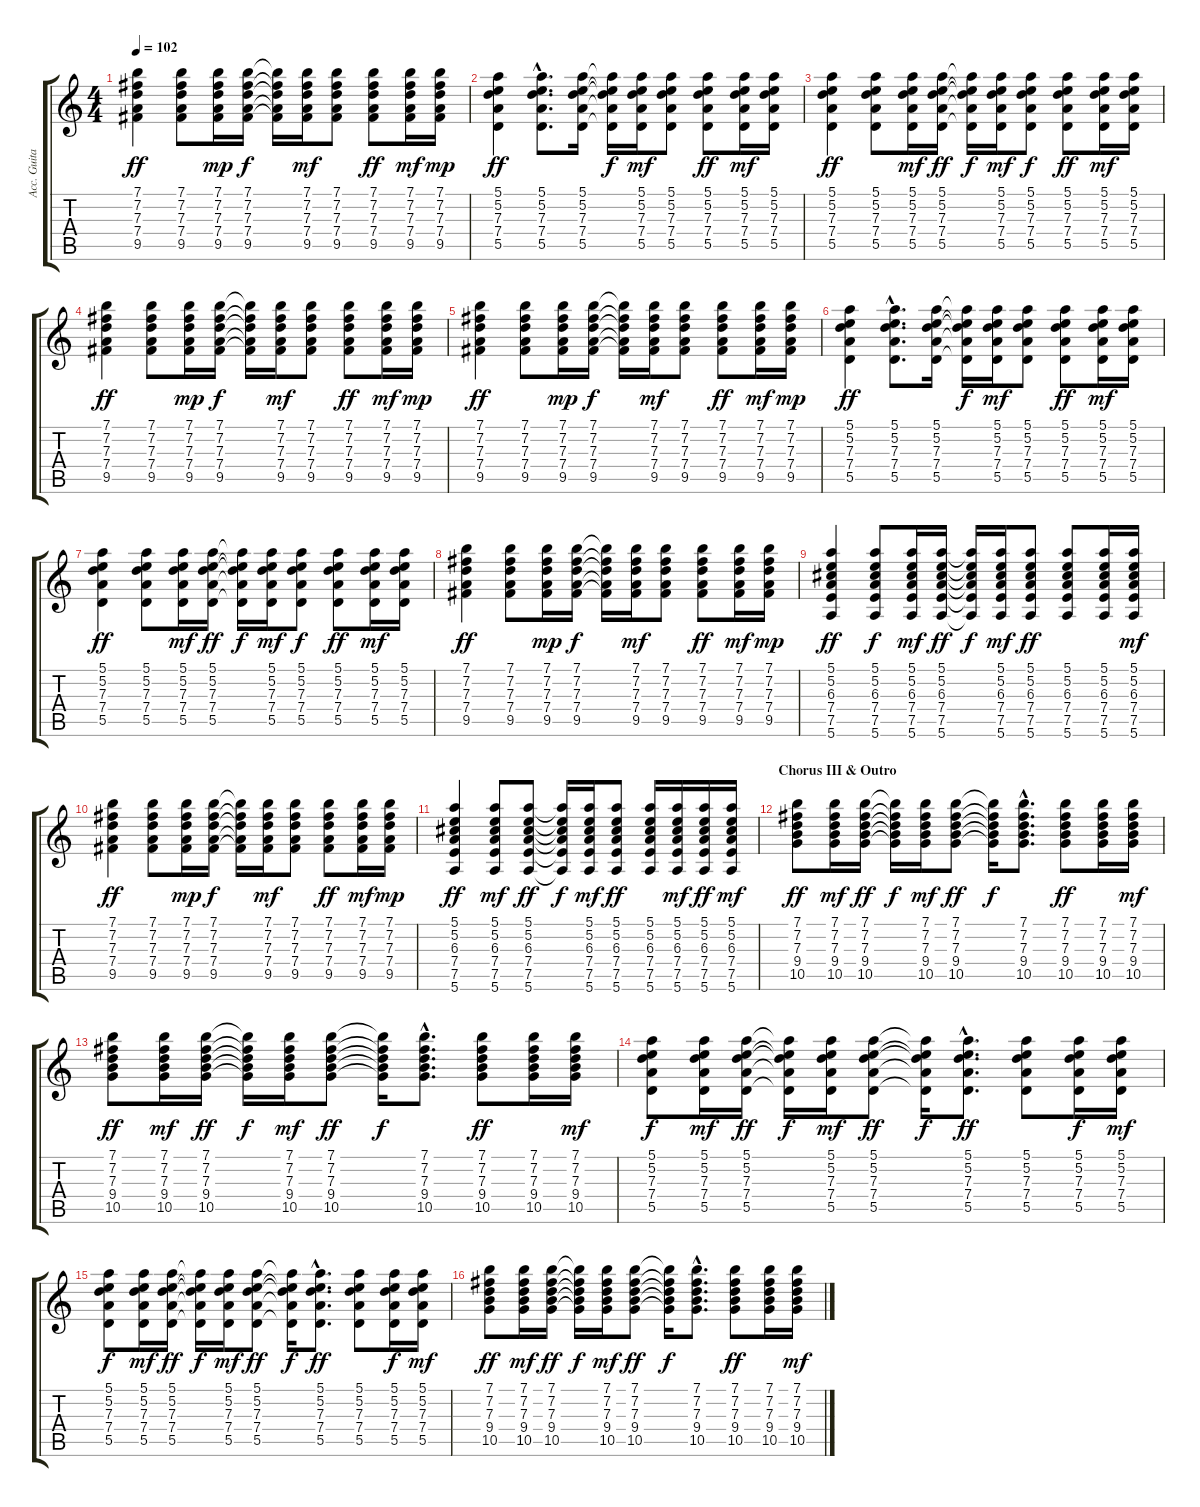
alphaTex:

\track ("Acc. Guitar 1" "Acc. Guita") {instrument acousticguitarsteel}
\staff {score tabs}
\tuning (E4 B3 G3 D3 A2 E2) {hide}
\ts (4 4)
\tempo 102
\clef g2
\ks c
(7.1 7.2 7.3 7.4 9.5).4{dy ff} (7.1 7.2 7.3 7.4 9.5).8 (7.1 7.2 7.3 7.4 9.5).16{dy mp} (7.1 7.2 7.3 7.4 9.5).16{dy f} (7.1{t} 7.2{t} 7.3{t} 7.4{t} 9.5{t}).16 (7.1 7.2 7.3 7.4 9.5).16{dy mf} (7.1 7.2 7.3 7.4 9.5).8 (7.1 7.2 7.3 7.4 9.5).8{dy ff} (7.1 7.2 7.3 7.4 9.5).16{dy mf} (7.1 7.2 7.3 7.4 9.5).16{dy mp} |
(5.1 5.2 7.3 7.4 5.5).4{dy ff} (5.1{hac} 5.2{hac} 7.3{hac} 7.4{hac} 5.5{hac}).8{d} (5.1 5.2 7.3 7.4 5.5).16 (5.1{t} 5.2{t} 7.3{t} 7.4{t} 5.5{t}).16{dy f} (5.1 5.2 7.3 7.4 5.5).16{dy mf} (5.1 5.2 7.3 7.4 5.5).8 (5.1 5.2 7.3 7.4 5.5).8{dy ff} (5.1 5.2 7.3 7.4 5.5).16{dy mf} (5.1 5.2 7.3 7.4 5.5).16 |
(5.1 5.2 7.3 7.4 5.5).4{dy ff} (5.1 5.2 7.3 7.4 5.5).8 (5.1 5.2 7.3 7.4 5.5).16{dy mf} (5.1 5.2 7.3 7.4 5.5).16{dy ff} (5.1{t} 5.2{t} 7.3{t} 7.4{t} 5.5{t}).16{dy f} (5.1 5.2 7.3 7.4 5.5).16{dy mf} (5.1 5.2 7.3 7.4 5.5).8{dy f} (5.1 5.2 7.3 7.4 5.5).8{dy ff} (5.1 5.2 7.3 7.4 5.5).16{dy mf} (5.1 5.2 7.3 7.4 5.5).16 |
(7.1 7.2 7.3 7.4 9.5).4{dy ff} (7.1 7.2 7.3 7.4 9.5).8 (7.1 7.2 7.3 7.4 9.5).16{dy mp} (7.1 7.2 7.3 7.4 9.5).16{dy f} (7.1{t} 7.2{t} 7.3{t} 7.4{t} 9.5{t}).16 (7.1 7.2 7.3 7.4 9.5).16{dy mf} (7.1 7.2 7.3 7.4 9.5).8 (7.1 7.2 7.3 7.4 9.5).8{dy ff} (7.1 7.2 7.3 7.4 9.5).16{dy mf} (7.1 7.2 7.3 7.4 9.5).16{dy mp} |
(7.1 7.2 7.3 7.4 9.5).4{dy ff} (7.1 7.2 7.3 7.4 9.5).8 (7.1 7.2 7.3 7.4 9.5).16{dy mp} (7.1 7.2 7.3 7.4 9.5).16{dy f} (7.1{t} 7.2{t} 7.3{t} 7.4{t} 9.5{t}).16 (7.1 7.2 7.3 7.4 9.5).16{dy mf} (7.1 7.2 7.3 7.4 9.5).8 (7.1 7.2 7.3 7.4 9.5).8{dy ff} (7.1 7.2 7.3 7.4 9.5).16{dy mf} (7.1 7.2 7.3 7.4 9.5).16{dy mp} |
(5.1 5.2 7.3 7.4 5.5).4{dy ff} (5.1{hac} 5.2{hac} 7.3{hac} 7.4{hac} 5.5{hac}).8{d} (5.1 5.2 7.3 7.4 5.5).16 (5.1{t} 5.2{t} 7.3{t} 7.4{t} 5.5{t}).16{dy f} (5.1 5.2 7.3 7.4 5.5).16{dy mf} (5.1 5.2 7.3 7.4 5.5).8 (5.1 5.2 7.3 7.4 5.5).8{dy ff} (5.1 5.2 7.3 7.4 5.5).16{dy mf} (5.1 5.2 7.3 7.4 5.5).16 |
(5.1 5.2 7.3 7.4 5.5).4{dy ff} (5.1 5.2 7.3 7.4 5.5).8 (5.1 5.2 7.3 7.4 5.5).16{dy mf} (5.1 5.2 7.3 7.4 5.5).16{dy ff} (5.1{t} 5.2{t} 7.3{t} 7.4{t} 5.5{t}).16{dy f} (5.1 5.2 7.3 7.4 5.5).16{dy mf} (5.1 5.2 7.3 7.4 5.5).8{dy f} (5.1 5.2 7.3 7.4 5.5).8{dy ff} (5.1 5.2 7.3 7.4 5.5).16{dy mf} (5.1 5.2 7.3 7.4 5.5).16 |
(7.1 7.2 7.3 7.4 9.5).4{dy ff} (7.1 7.2 7.3 7.4 9.5).8 (7.1 7.2 7.3 7.4 9.5).16{dy mp} (7.1 7.2 7.3 7.4 9.5).16{dy f} (7.1{t} 7.2{t} 7.3{t} 7.4{t} 9.5{t}).16 (7.1 7.2 7.3 7.4 9.5).16{dy mf} (7.1 7.2 7.3 7.4 9.5).8 (7.1 7.2 7.3 7.4 9.5).8{dy ff} (7.1 7.2 7.3 7.4 9.5).16{dy mf} (7.1 7.2 7.3 7.4 9.5).16{dy mp} |
(5.1 5.2 6.3 7.4 7.5 5.6).4{dy ff} (5.1 5.2 6.3 7.4 7.5 5.6).8{dy f} (5.1 5.2 6.3 7.4 7.5 5.6).16{dy mf} (5.1 5.2 6.3 7.4 7.5 5.6).16{dy ff} (5.1{t} 5.2{t} 6.3{t} 7.4{t} 7.5{t} 5.6{t}).16{dy f} (5.1 5.2 6.3 7.4 7.5 5.6).16{dy mf} (5.1 5.2 6.3 7.4 7.5 5.6).8{dy ff} (5.1 5.2 6.3 7.4 7.5 5.6).8 (5.1 5.2 6.3 7.4 7.5 5.6).16 (5.1 5.2 6.3 7.4 7.5 5.6).16{dy mf} |
(7.1 7.2 7.3 7.4 9.5).4{dy ff} (7.1 7.2 7.3 7.4 9.5).8 (7.1 7.2 7.3 7.4 9.5).16{dy mp} (7.1 7.2 7.3 7.4 9.5).16{dy f} (7.1{t} 7.2{t} 7.3{t} 7.4{t} 9.5{t}).16 (7.1 7.2 7.3 7.4 9.5).16{dy mf} (7.1 7.2 7.3 7.4 9.5).8 (7.1 7.2 7.3 7.4 9.5).8{dy ff} (7.1 7.2 7.3 7.4 9.5).16{dy mf} (7.1 7.2 7.3 7.4 9.5).16{dy mp} |
(5.1 5.2 6.3 7.4 7.5 5.6).4{dy ff} (5.1 5.2 6.3 7.4 7.5 5.6).8{dy mf} (5.1 5.2 6.3 7.4 7.5 5.6).8{dy ff} (5.1{t} 5.2{t} 6.3{t} 7.4{t} 7.5{t} 5.6{t}).16{dy f} (5.1 5.2 6.3 7.4 7.5 5.6).16{dy mf} (5.1 5.2 6.3 7.4 7.5 5.6).8{dy ff} (5.1 5.2 6.3 7.4 7.5 5.6).16 (5.1 5.2 6.3 7.4 7.5 5.6).16{dy mf} (5.1 5.2 6.3 7.4 7.5 5.6).16{dy ff} (5.1 5.2 6.3 7.4 7.5 5.6).16{dy mf} |
\section ("" "Chorus III & Outro")
(7.1 7.2 7.3 9.4 10.5).8{dy ff} (7.1 7.2 7.3 9.4 10.5).16{dy mf} (7.1 7.2 7.3 9.4 10.5).16{dy ff} (7.1{t} 7.2{t} 7.3{t} 9.4{t} 10.5{t}).16{dy f} (7.1 7.2 7.3 9.4 10.5).16{dy mf} (7.1 7.2 7.3 9.4 10.5).8{dy ff} (7.1{t} 7.2{t} 7.3{t} 9.4{t} 10.5{t}).16{dy f} (7.1{hac} 7.2{hac} 7.3{hac} 9.4{hac} 10.5{hac}).8{d} (7.1 7.2 7.3 9.4 10.5).8{dy ff} (7.1 7.2 7.3 9.4 10.5).16 (7.1 7.2 7.3 9.4 10.5).16{dy mf} |
(7.1 7.2 7.3 9.4 10.5).8{dy ff} (7.1 7.2 7.3 9.4 10.5).16{dy mf} (7.1 7.2 7.3 9.4 10.5).16{dy ff} (7.1{t} 7.2{t} 7.3{t} 9.4{t} 10.5{t}).16{dy f} (7.1 7.2 7.3 9.4 10.5).16{dy mf} (7.1 7.2 7.3 9.4 10.5).8{dy ff} (7.1{t} 7.2{t} 7.3{t} 9.4{t} 10.5{t}).16{dy f} (7.1{hac} 7.2{hac} 7.3{hac} 9.4{hac} 10.5{hac}).8{d} (7.1 7.2 7.3 9.4 10.5).8{dy ff} (7.1 7.2 7.3 9.4 10.5).16 (7.1 7.2 7.3 9.4 10.5).16{dy mf} |
(5.1 5.2 7.3 7.4 5.5).8{dy f} (5.1 5.2 7.3 7.4 5.5).16{dy mf} (5.1 5.2 7.3 7.4 5.5).16{dy ff} (5.1{t} 5.2{t} 7.3{t} 7.4{t} 5.5{t}).16{dy f} (5.1 5.2 7.3 7.4 5.5).16{dy mf} (5.1 5.2 7.3 7.4 5.5).8{dy ff} (5.1{t} 5.2{t} 7.3{t} 7.4{t} 5.5{t}).16{dy f} (5.1{hac} 5.2{hac} 7.3{hac} 7.4{hac} 5.5{hac}).8{d dy ff} (5.1 5.2 7.3 7.4 5.5).8 (5.1 5.2 7.3 7.4 5.5).16{dy f} (5.1 5.2 7.3 7.4 5.5).16{dy mf} |
(5.1 5.2 7.3 7.4 5.5).8{dy f} (5.1 5.2 7.3 7.4 5.5).16{dy mf} (5.1 5.2 7.3 7.4 5.5).16{dy ff} (5.1{t} 5.2{t} 7.3{t} 7.4{t} 5.5{t}).16{dy f} (5.1 5.2 7.3 7.4 5.5).16{dy mf} (5.1 5.2 7.3 7.4 5.5).8{dy ff} (5.1{t} 5.2{t} 7.3{t} 7.4{t} 5.5{t}).16{dy f} (5.1{hac} 5.2{hac} 7.3{hac} 7.4{hac} 5.5{hac}).8{d dy ff} (5.1 5.2 7.3 7.4 5.5).8 (5.1 5.2 7.3 7.4 5.5).16{dy f} (5.1 5.2 7.3 7.4 5.5).16{dy mf} |
(7.1 7.2 7.3 9.4 10.5).8{dy ff} (7.1 7.2 7.3 9.4 10.5).16{dy mf} (7.1 7.2 7.3 9.4 10.5).16{dy ff} (7.1{t} 7.2{t} 7.3{t} 9.4{t} 10.5{t}).16{dy f} (7.1 7.2 7.3 9.4 10.5).16{dy mf} (7.1 7.2 7.3 9.4 10.5).8{dy ff} (7.1{t} 7.2{t} 7.3{t} 9.4{t} 10.5{t}).16{dy f} (7.1{hac} 7.2{hac} 7.3{hac} 9.4{hac} 10.5{hac}).8{d} (7.1 7.2 7.3 9.4 10.5).8{dy ff} (7.1 7.2 7.3 9.4 10.5).16 (7.1 7.2 7.3 9.4 10.5).16{dy mf}
